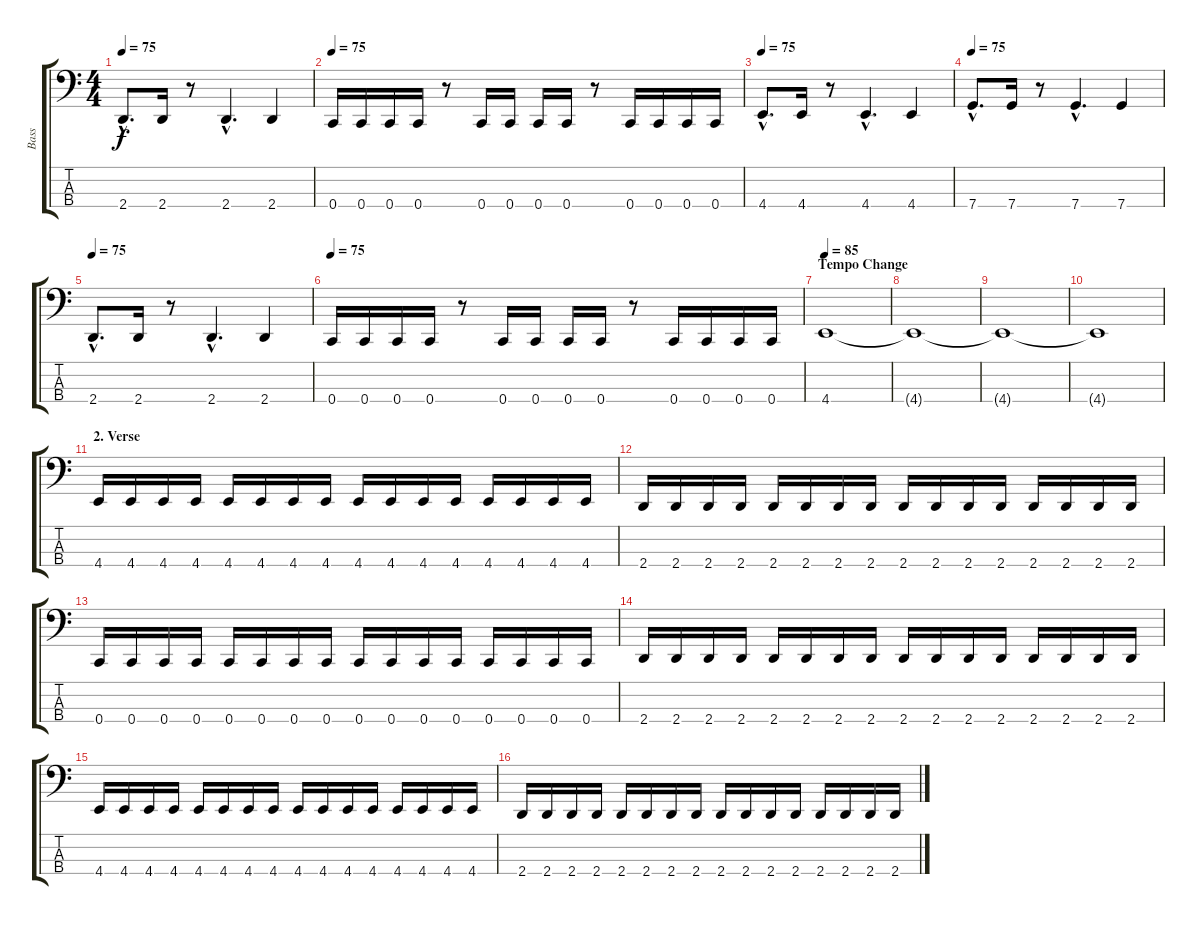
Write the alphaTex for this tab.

\track ("Bass" "Bass") {instrument electricbasspick}
\staff {score tabs}
\tuning (F2 C2 G1 C1) {hide}
\ts (4 4)
\tempo 75
\clef f4
\ks c
2.4{hac}.8{d dy f} 2.4.16 r.8 2.4{hac}.4{d} 2.4.4 |
\tempo 70
\tempo 75
0.4.16 0.4.16 0.4.16 0.4.16 r.8 0.4.16 0.4.16 0.4.16 0.4.16 r.8 0.4.16 0.4.16 0.4.16 0.4.16 |
\tempo 75
4.4{hac}.8{d} 4.4.16 r.8 4.4{hac}.4{d} 4.4.4 |
\tempo 75
7.4{hac}.8{d} 7.4.16 r.8 7.4{hac}.4{d} 7.4.4 |
\tempo 75
2.4{hac}.8{d} 2.4.16 r.8 2.4{hac}.4{d} 2.4.4 |
\tempo 75
0.4.16 0.4.16 0.4.16 0.4.16 r.8 0.4.16 0.4.16 0.4.16 0.4.16 r.8 0.4.16 0.4.16 0.4.16 0.4.16 |
\section ("" "Tempo Change")
\tempo 85
4.4.1 |
4.4{t}.1 |
4.4{t}.1 |
4.4{t}.1 |
\section ("" "2. Verse")
4.4.16 4.4.16 4.4.16 4.4.16 4.4.16 4.4.16 4.4.16 4.4.16 4.4.16 4.4.16 4.4.16 4.4.16 4.4.16 4.4.16 4.4.16 4.4.16 |
2.4.16 2.4.16 2.4.16 2.4.16 2.4.16 2.4.16 2.4.16 2.4.16 2.4.16 2.4.16 2.4.16 2.4.16 2.4.16 2.4.16 2.4.16 2.4.16 |
0.4.16 0.4.16 0.4.16 0.4.16 0.4.16 0.4.16 0.4.16 0.4.16 0.4.16 0.4.16 0.4.16 0.4.16 0.4.16 0.4.16 0.4.16 0.4.16 |
2.4.16 2.4.16 2.4.16 2.4.16 2.4.16 2.4.16 2.4.16 2.4.16 2.4.16 2.4.16 2.4.16 2.4.16 2.4.16 2.4.16 2.4.16 2.4.16 |
4.4.16 4.4.16 4.4.16 4.4.16 4.4.16 4.4.16 4.4.16 4.4.16 4.4.16 4.4.16 4.4.16 4.4.16 4.4.16 4.4.16 4.4.16 4.4.16 |
2.4.16 2.4.16 2.4.16 2.4.16 2.4.16 2.4.16 2.4.16 2.4.16 2.4.16 2.4.16 2.4.16 2.4.16 2.4.16 2.4.16 2.4.16 2.4.16
